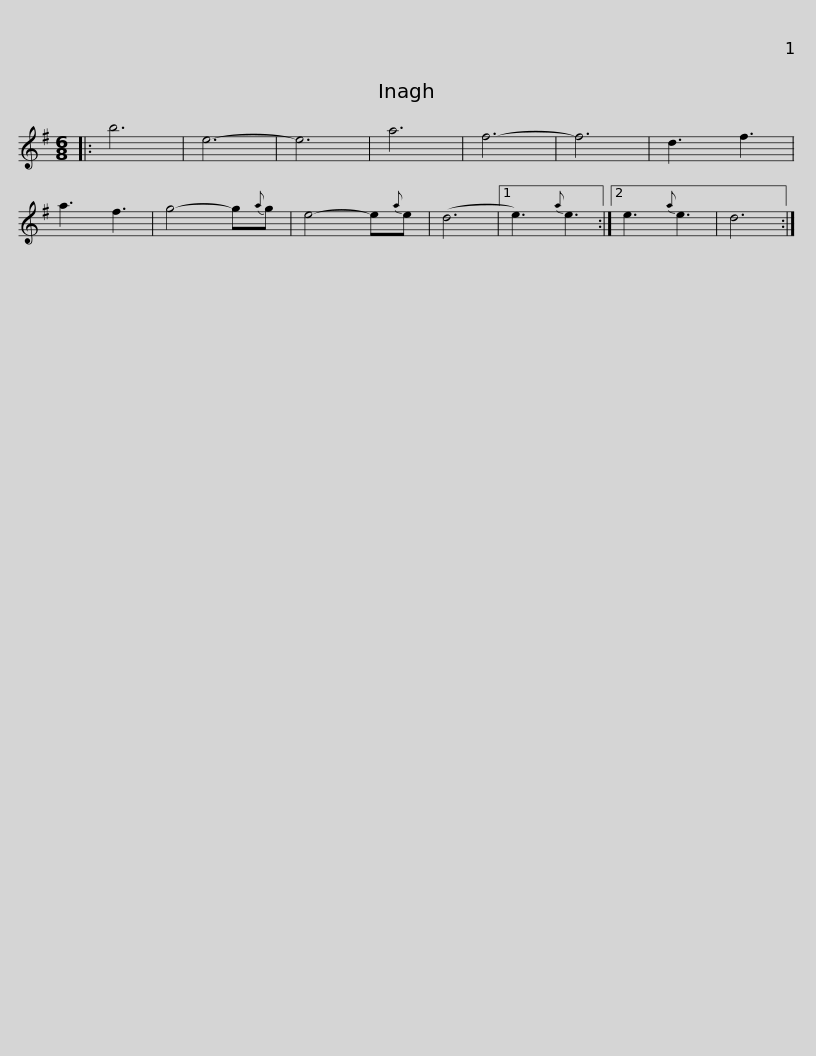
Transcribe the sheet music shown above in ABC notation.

X:1
L:1/8
M:6/8
I:linebreak $
K:G
V:1 treble
V:1
|: b6 | e6- | e6 | a6 | f6- | %5
 f6 | d3 f3 | a3 f3 | g4- g{a}g | e4- e{a}e | %10
 (d6 |1 e3){a} e3 :|2 e3{a} e3 |$ d6 :| %14
